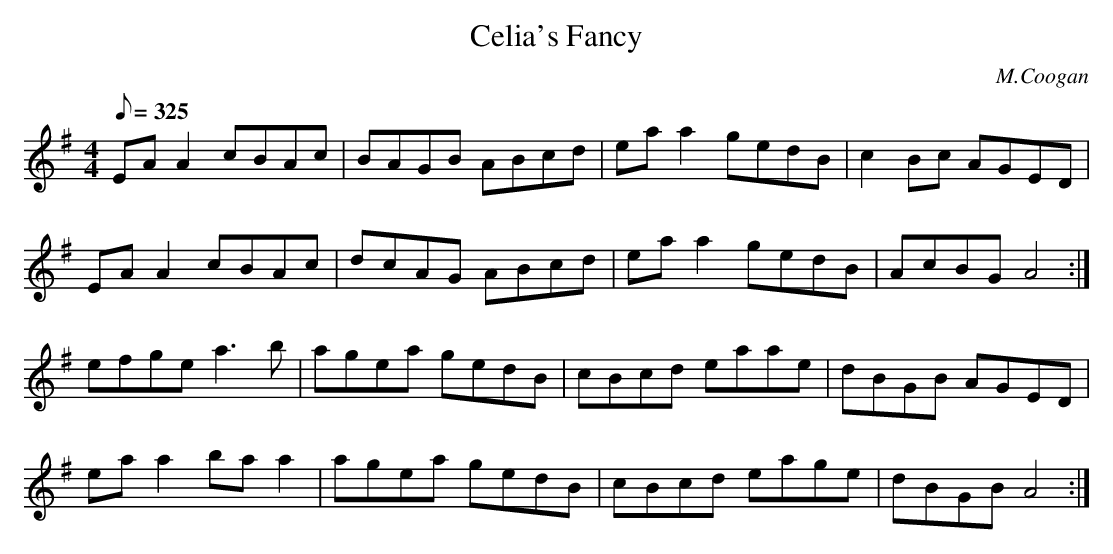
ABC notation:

X:1
T: Celia's Fancy
C: M.Coogan
L: 1/8
M: 4/4
Q: 325
K: Ador
EA A2 cBAc | BAGB ABcd | ea a2 gedB | c2 Bc AGED |
EA A2 cBAc | dcAG ABcd | ea a2 gedB | AcBG A4 :|
efge a3b | agea gedB | cBcd eaae | dBGB AGED |
ea a2 ba a2 | agea gedB | cBcd eage | dBGB A4 :|
